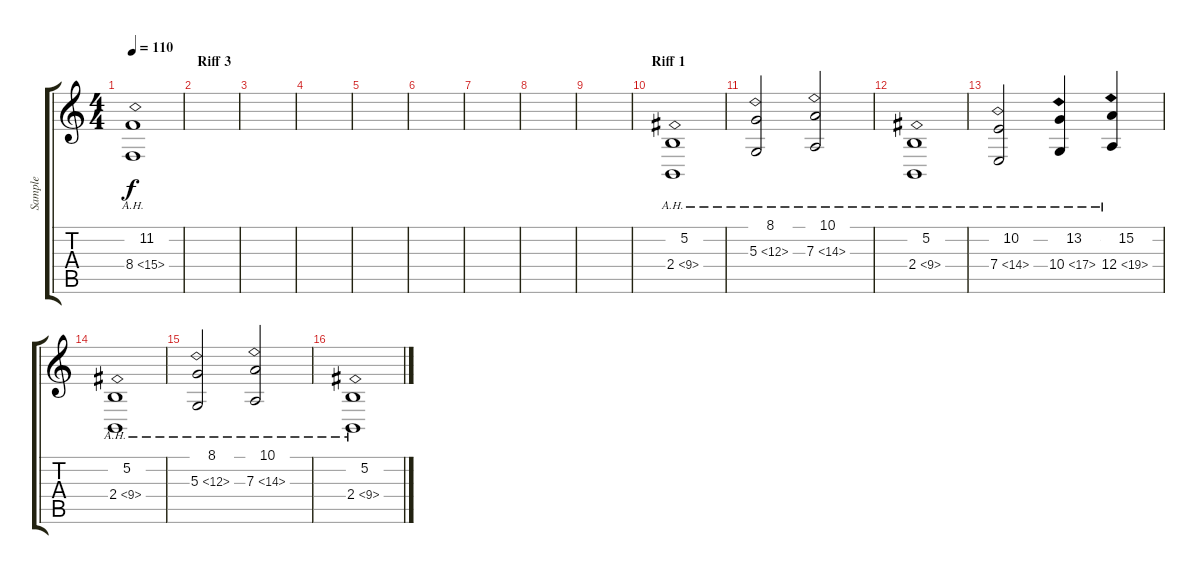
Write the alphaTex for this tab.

\track ("Sample" "Sample") {instrument stringensemble1}
\staff {score tabs}
\tuning (B3 Gb3 D3 A2 E2 B1) {hide}
\ts (4 4)
\tempo 110
\clef g2
\ks c
(11.2 8.4{ah 7}).1{dy f} |
\section ("" "Riff 3")
|
|
|
|
|
|
|
|
\section ("" "Riff 1")
(5.2 2.4{ah 7}).1 |
(8.1 5.3{ah 7}).2 (10.1 7.3{ah 7}).2 |
(5.2 2.4{ah 7}).1 |
(10.2 7.4{ah 7}).2 (13.2 10.4{ah 7}).4 (15.2 12.4{ah 7}).4 |
(5.2 2.4{ah 7}).1 |
(8.1 5.3{ah 7}).2 (10.1 7.3{ah 7}).2 |
(5.2 2.4{ah 7}).1
